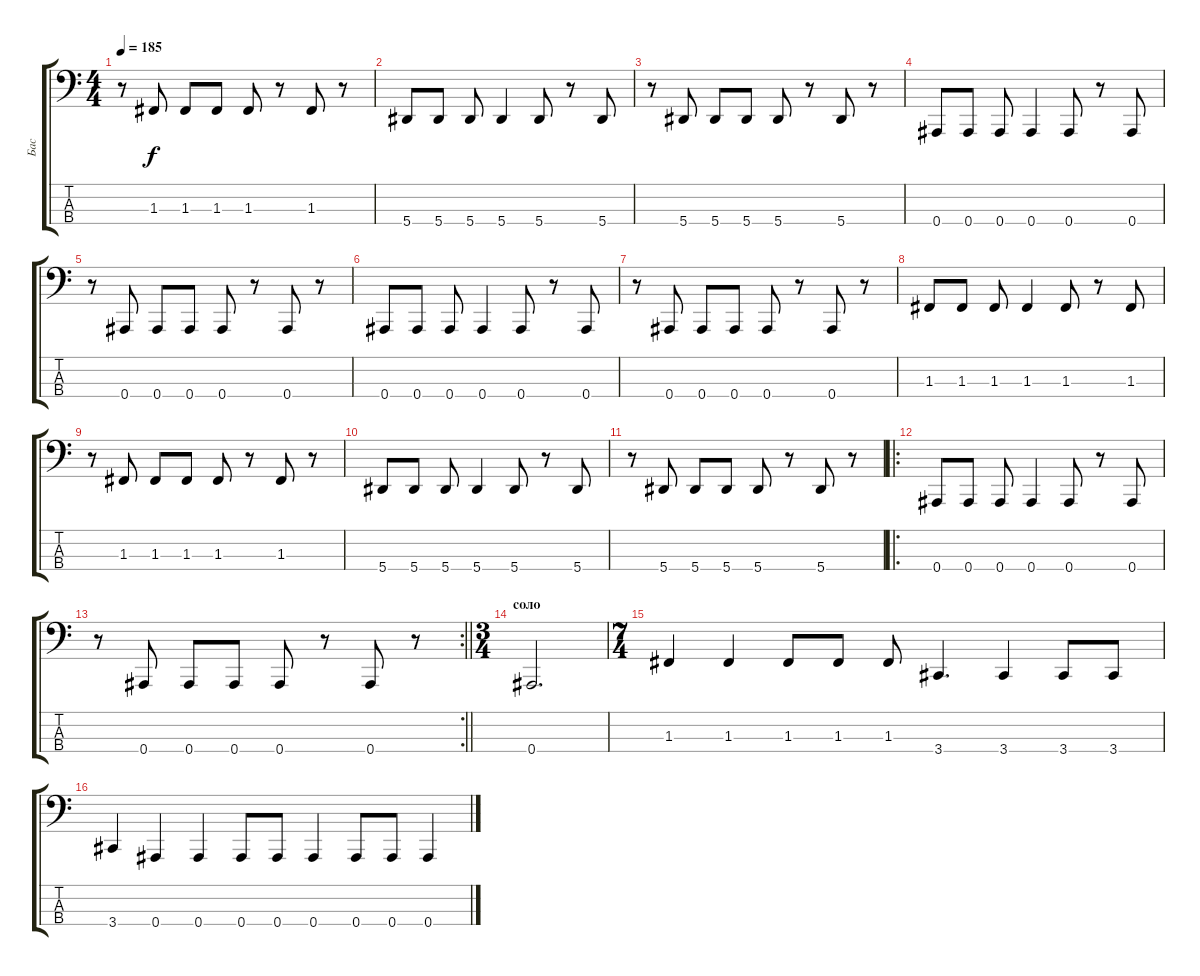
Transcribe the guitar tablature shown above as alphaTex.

\track ("Бас" "Бас") {instrument electricbassfinger}
\staff {score tabs}
\tuning (Eb2 Bb1 F1 Bb0) {hide}
\ts (4 4)
\tempo 185
\clef f4
\ks c
r.8{dy f} 1.3.8 1.3.8 1.3.8 1.3.8 r.8 1.3.8 r.8 |
5.4.8 5.4.8 5.4.8 5.4.4 5.4.8 r.8 5.4.8 |
r.8 5.4.8 5.4.8 5.4.8 5.4.8 r.8 5.4.8 r.8 |
0.4.8 0.4.8 0.4.8 0.4.4 0.4.8 r.8 0.4.8 |
r.8 0.4.8 0.4.8 0.4.8 0.4.8 r.8 0.4.8 r.8 |
0.4.8 0.4.8 0.4.8 0.4.4 0.4.8 r.8 0.4.8 |
r.8 0.4.8 0.4.8 0.4.8 0.4.8 r.8 0.4.8 r.8 |
1.3.8 1.3.8 1.3.8 1.3.4 1.3.8 r.8 1.3.8 |
r.8 1.3.8 1.3.8 1.3.8 1.3.8 r.8 1.3.8 r.8 |
5.4.8 5.4.8 5.4.8 5.4.4 5.4.8 r.8 5.4.8 |
r.8 5.4.8 5.4.8 5.4.8 5.4.8 r.8 5.4.8 r.8 |
\ro
0.4.8 0.4.8 0.4.8 0.4.4 0.4.8 r.8 0.4.8 |
\rc 2
\barLineRight lightlight
r.8 0.4.8 0.4.8 0.4.8 0.4.8 r.8 0.4.8 r.8 |
\ts (3 4)
\section ("" "соло")
0.4.2{d} |
\ts (7 4)
1.3.4 1.3.4 1.3.8 1.3.8 1.3.8 3.4.4{d} 3.4.4 3.4.8 3.4.8 |
3.4.4 0.4.4 0.4.4 0.4.8 0.4.8 0.4.4 0.4.8 0.4.8 0.4.4
